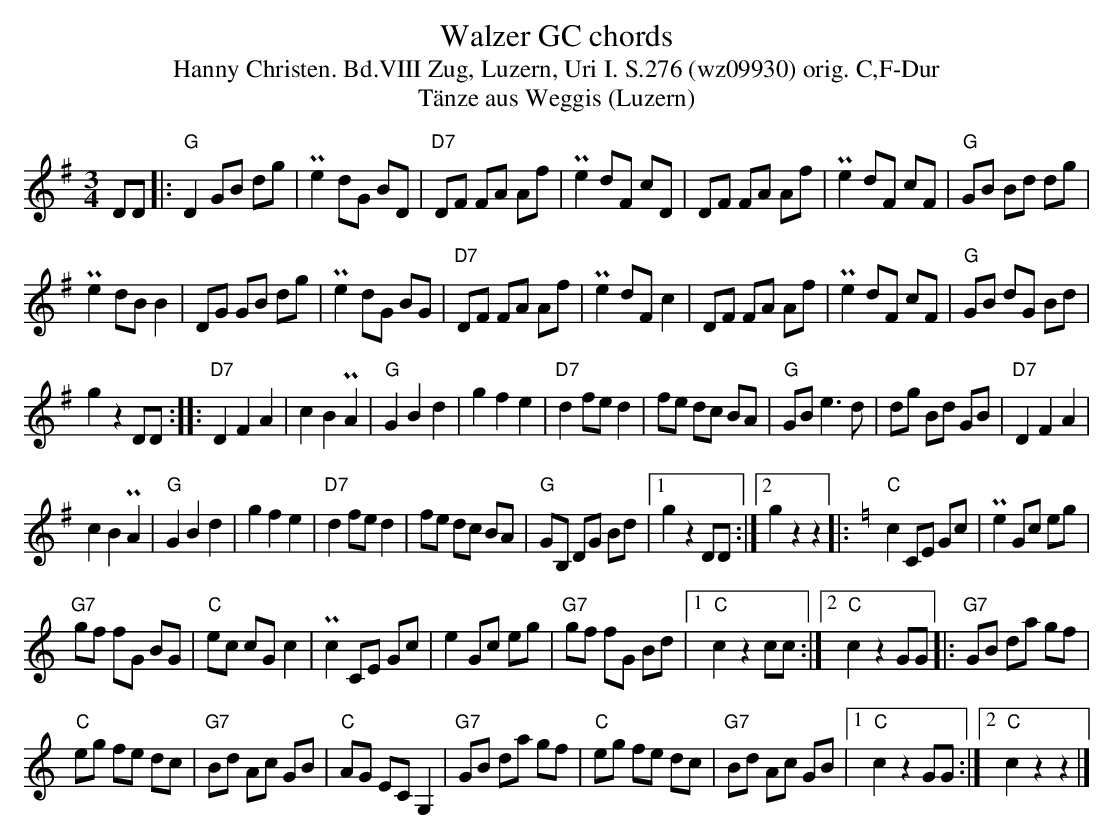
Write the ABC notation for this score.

X:1
T:Walzer GC chords
T:Hanny Christen. Bd.VIII Zug, Luzern, Uri I. S.276 (wz09930) orig. C,F-Dur
T:T\"anze aus Weggis (Luzern)
M:3/4
L:1/8
K:Gmaj%%MIDI gchordon
DD |: "G"D2 GB dg | Pe2 dG BD | "D7"DF FA Af | Pe2 dF cD | DF FA Af | Pe2 dF cF | "G"GB Bd dg |
Pe2 dB B2 | DG GB dg | Pe2dG BG | "D7"DF FA Af | Pe2 dF c2 | DF FA Af | Pe2 dF cF | "G"GB dG Bd |
g2z2DD :: "D7"D2F2A2 | c2B2PA2 | "G"G2B2d2 | g2f2e2 | "D7"d2 fe d2 | fe dc BA | "G"GB e3d | dg Bd GB | "D7"D2F2A2 |
c2B2PA2 | "G"G2B2d2 | g2f2e2 | "D7"d2fed2 | fe dc BA | "G"GB, DG Bd |1 g2z2DD :|2 g2z2z2 |: [K:Cmaj] "C"c2 CE Gc | Pe2 Gc eg |
"G7"gf fG BG | "C"ec cG c2 | Pc2 CE Gc | e2 Gc eg | "G7"gf fG Bd |1 "C"c2z2cc :|2 "C"c2z2GG |: "G7"GB da gf |
"C"eg fe dc | "G7"Bd Ac GB | "C"AG EC G,2 | "G7"GB da gf | "C"eg fe dc | "G7"Bd Ac GB |1 "C"c2z2GG :|2 "C" c2z2z2 |]
